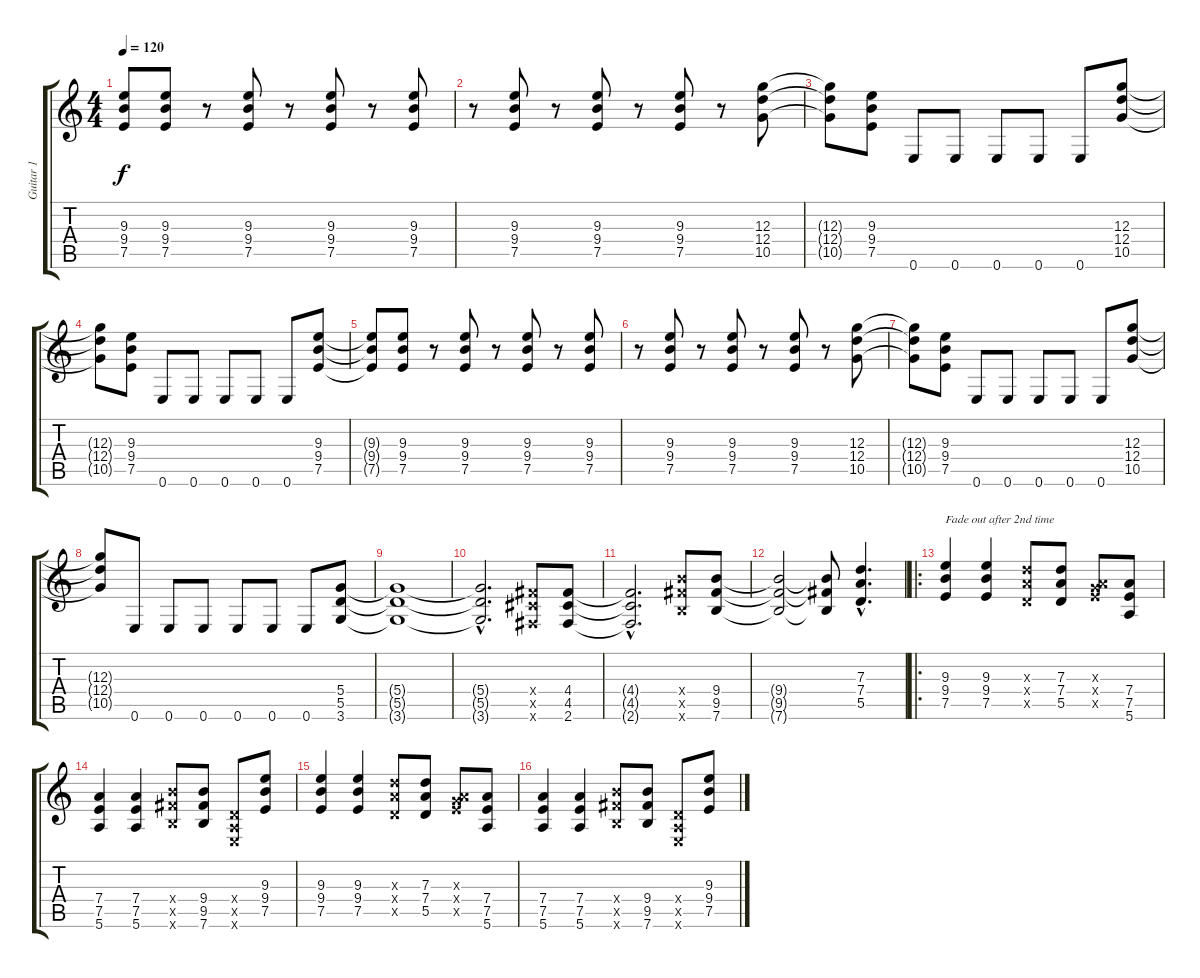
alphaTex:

\track ("Guitar 1" "Guitar 1") {instrument overdrivenguitar}
\staff {score tabs}
\tuning (E4 B3 G3 D3 A2 E2) {hide}
\ts (4 4)
\tempo 120
\clef g2
\ks c
(9.3{t} 9.4{t} 7.5{t}).8{dy f} (9.3 9.4 7.5).8 r.8 (9.3 9.4 7.5).8 r.8 (9.3 9.4 7.5).8 r.8 (9.3 9.4 7.5).8 |
r.8 (9.3 9.4 7.5).8 r.8 (9.3 9.4 7.5).8 r.8 (9.3 9.4 7.5).8 r.8 (12.3 12.4 10.5).8 |
(12.3{t} 12.4{t} 10.5{t}).8 (9.3 9.4 7.5).8 0.6.8 0.6.8 0.6.8 0.6.8 0.6.8 (12.3 12.4 10.5).8 |
(12.3{t} 12.4{t} 10.5{t}).8 (9.3 9.4 7.5).8 0.6.8 0.6.8 0.6.8 0.6.8 0.6.8 (9.3 9.4 7.5).8 |
(9.3{t} 9.4{t} 7.5{t}).8 (9.3 9.4 7.5).8 r.8 (9.3 9.4 7.5).8 r.8 (9.3 9.4 7.5).8 r.8 (9.3 9.4 7.5).8 |
r.8 (9.3 9.4 7.5).8 r.8 (9.3 9.4 7.5).8 r.8 (9.3 9.4 7.5).8 r.8 (12.3 12.4 10.5).8 |
(12.3{t} 12.4{t} 10.5{t}).8 (9.3 9.4 7.5).8 0.6.8 0.6.8 0.6.8 0.6.8 0.6.8 (12.3 12.4 10.5).8 |
(12.3{t} 12.4{t} 10.5{t}).8 0.6.8 0.6.8 0.6.8 0.6.8 0.6.8 0.6.8 (5.4 5.5 3.6).8 |
(5.4{t} 5.5{t} 3.6{t}).1 |
(5.4{hac t} 5.5{hac t} 3.6{hac t}).2{d} (4.4{x} 4.5{x} 2.6{x}).8 (4.4 4.5 2.6).8 |
(4.4{hac t} 4.5{hac t} 2.6{hac t}).2{d} (9.4{x} 9.5{x} 7.6{x}).8 (9.4 9.5 7.6).8 |
(9.4{t} 9.5{t} 7.6{t}).2 (9.4{t} 9.5{t} 7.6{t}).8 (7.3{hac} 7.4{hac} 5.5{hac}).4{d} |
\ro
(9.3 9.4 7.5).4{txt "Fade out after 2nd time"} (9.3 9.4 7.5).4 (7.3{x} 7.4{x} 5.5{x}).8 (7.3 7.4 5.5).8 (0.3{x} 7.4{x} 7.5{x}).8 (7.4 7.5 5.6).8 |
(7.4 7.5 5.6).4 (7.4 7.5 5.6).4 (9.4{x} 9.5{x} 7.6{x}).8 (9.4 9.5 7.6).8 (0.4{x} 0.5{x} 0.6{x}).8 (9.3 9.4 7.5).8 |
(9.3 9.4 7.5).4 (9.3 9.4 7.5).4 (7.3{x} 7.4{x} 5.5{x}).8 (7.3 7.4 5.5).8 (0.3{x} 7.4{x} 7.5{x}).8 (7.4 7.5 5.6).8 |
(7.4 7.5 5.6).4 (7.4 7.5 5.6).4 (9.4{x} 9.5{x} 7.6{x}).8 (9.4 9.5 7.6).8 (0.4{x} 0.5{x} 0.6{x}).8 (9.3 9.4 7.5).8
